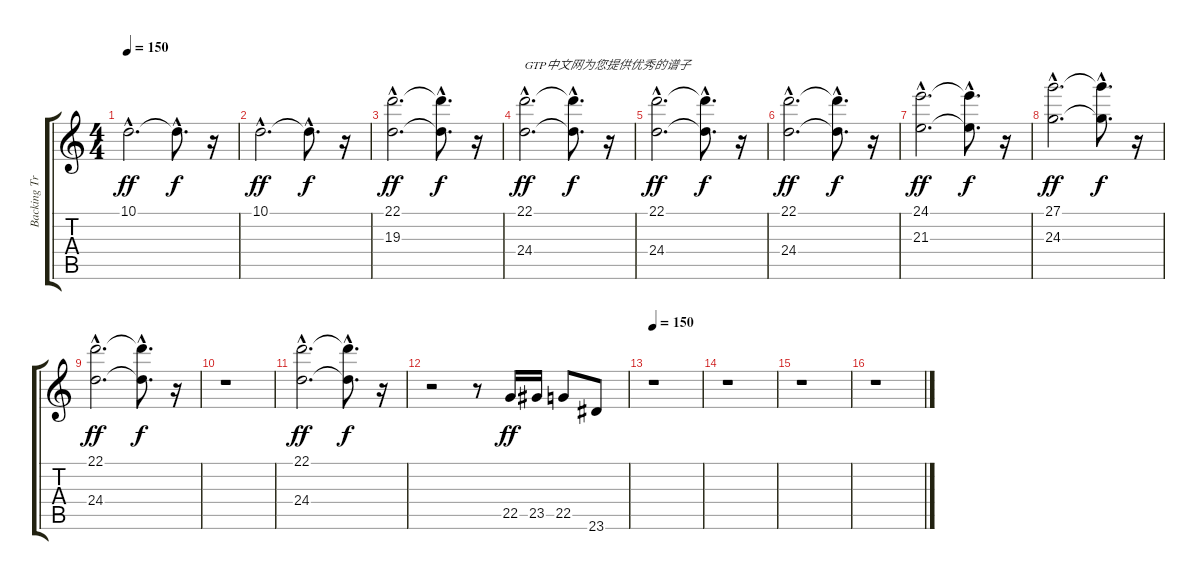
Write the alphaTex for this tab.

\track ("Backing Track (Bells)" "Backing Tr") {instrument tubularbells}
\staff {score tabs}
\tuning (E4 B3 G3 D3 A2 E2) {hide}
\ts (4 4)
\tempo 150
\tempo 75
\tempo 150
\clef g2
\ks c
10.1{hac}.2{d dy ff instrument tubularbells} 10.1{hac t}.8{d dy f} r.16 |
10.1{hac}.2{d dy ff} 10.1{hac t}.8{d dy f} r.16 |
(22.1{hac} 19.3{hac}).2{d dy ff} (22.1{hac t} 19.3{hac t}).8{d dy f} r.16 |
(22.1{hac} 24.4{hac}).2{d txt "GTP中文网为您提供优秀的谱子" dy ff} (22.1{hac t} 24.4{hac t}).8{d dy f} r.16 |
(22.1{hac} 24.4{hac}).2{d dy ff} (22.1{hac t} 24.4{hac t}).8{d dy f} r.16 |
(22.1{hac} 24.4{hac}).2{d dy ff} (22.1{hac t} 24.4{hac t}).8{d dy f} r.16 |
(24.1{hac} 21.3{hac}).2{d dy ff} (24.1{hac t} 21.3{hac t}).8{d dy f} r.16 |
(27.1{hac} 24.3{hac}).2{d dy ff} (27.1{hac t} 24.3{hac t}).8{d dy f} r.16 |
(22.1{hac} 24.4{hac}).2{d dy ff} (22.1{hac t} 24.4{hac t}).8{d dy f} r.16 |
r.1 |
(22.1{hac} 24.4{hac}).2{d dy ff} (22.1{hac t} 24.4{hac t}).8{d dy f} r.16 |
r.2 r.8 22.5.16{dy ff} 23.5.16 22.5.8 23.6.8 |
\tempo 150
r.1 |
r.1 |
r.1 |
r.1
